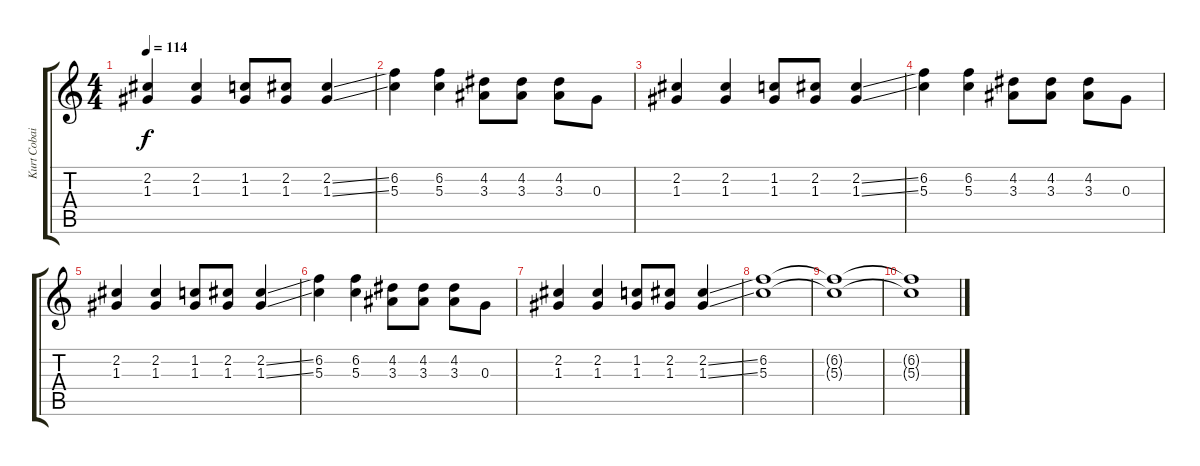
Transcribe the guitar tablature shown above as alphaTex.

\track ("Kurt Cobain - Guitar Overdubs" "Kurt Cobai") {instrument overdrivenguitar}
\staff {score tabs}
\tuning (E4 B3 G3 D3 A2 E2) {hide}
\ts (4 4)
\tempo 114
\clef g2
\ks c
(2.2 1.3).4{dy f} (2.2 1.3).4 (1.2 1.3).8 (2.2 1.3).8 (2.2{ss} 1.3{ss}).4 |
(6.2 5.3).4 (6.2 5.3).4 (4.2 3.3).8 (4.2 3.3).8 (4.2 3.3).8 0.3.8 |
(2.2 1.3).4 (2.2 1.3).4 (1.2 1.3).8 (2.2 1.3).8 (2.2{ss} 1.3{ss}).4 |
(6.2 5.3).4 (6.2 5.3).4 (4.2 3.3).8 (4.2 3.3).8 (4.2 3.3).8 0.3.8 |
(2.2 1.3).4 (2.2 1.3).4 (1.2 1.3).8 (2.2 1.3).8 (2.2{ss} 1.3{ss}).4 |
(6.2 5.3).4 (6.2 5.3).4 (4.2 3.3).8 (4.2 3.3).8 (4.2 3.3).8 0.3.8 |
(2.2 1.3).4 (2.2 1.3).4 (1.2 1.3).8 (2.2 1.3).8 (2.2{ss} 1.3{ss}).4 |
(6.2 5.3).1 |
(6.2{t} 5.3{t}).1 |
(6.2{t} 5.3{t}).1
